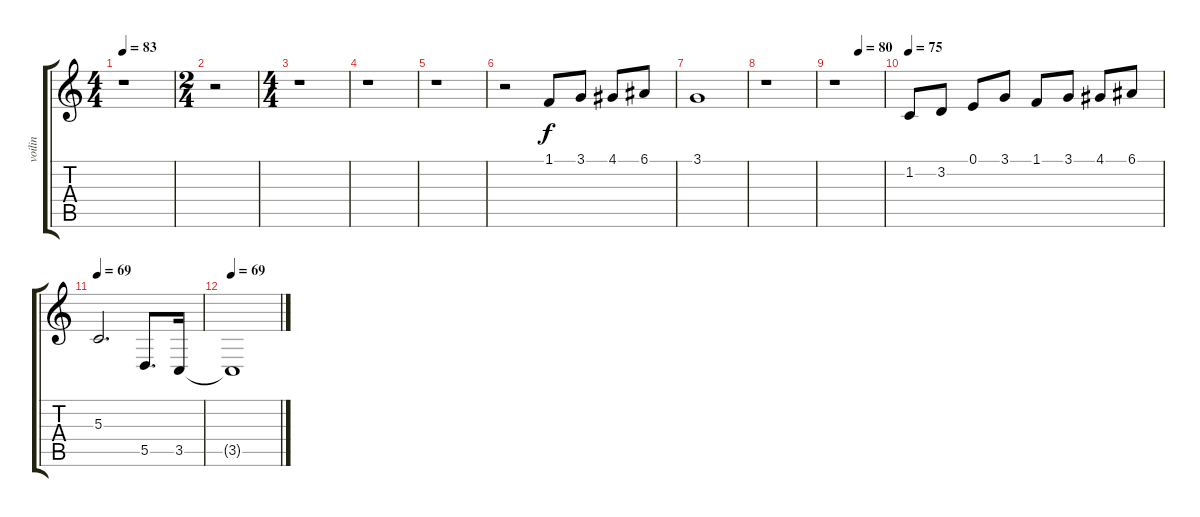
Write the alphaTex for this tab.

\track ("voilin" "voilin") {instrument violin}
\staff {score tabs}
\tuning (E4 B3 G3 D3 A2 E2) {hide}
\ts (4 4)
\tempo 83
\clef g2
\ks c
r.1{dy f} |
\ts (2 4)
r.2 |
\ts (4 4)
r.1 |
r.1 |
r.1 |
r.2 1.1.8 3.1.8 4.1.8 6.1.8 |
3.1.1 |
r.1 |
\tempo (80 0.5)
r.1 |
\tempo 75
1.2.8 3.2.8 0.1.8 3.1.8 1.1.8 3.1.8 4.1.8 6.1.8 |
\tempo 69
5.3.2{d} 5.5.8{d} 3.5.16 |
\tempo 69
3.5{t}.1
